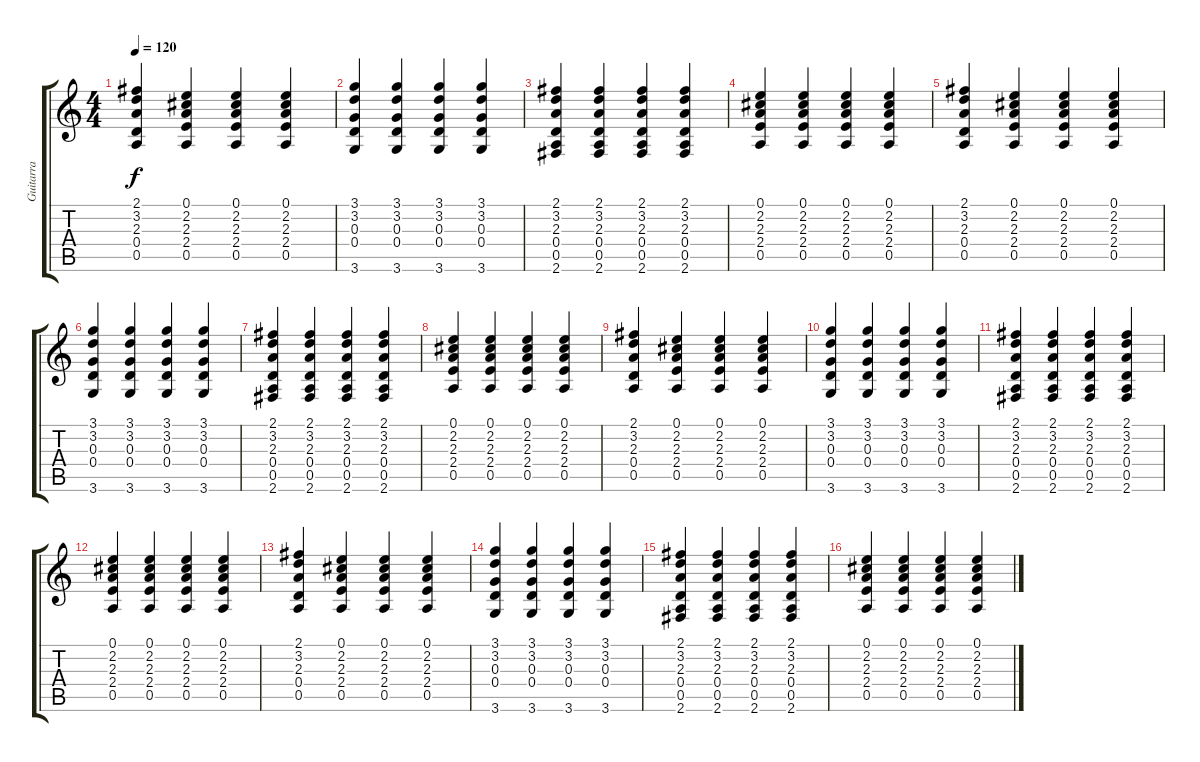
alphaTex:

\track ("Guitarra" "Guitarra") {instrument acousticguitarsteel}
\staff {score tabs}
\tuning (E4 B3 G3 D3 A2 E2) {hide}
\ts (4 4)
\tempo 120
\clef g2
\ks c
(2.1 3.2 2.3 0.4 0.5).4{dy f} (0.1 2.2 2.3 2.4 0.5).4 (0.1 2.2 2.3 2.4 0.5).4 (0.1 2.2 2.3 2.4 0.5).4 |
(3.1 3.2 0.3 0.4 3.6).4 (3.1 3.2 0.3 0.4 3.6).4 (3.1 3.2 0.3 0.4 3.6).4 (3.1 3.2 0.3 0.4 3.6).4 |
(2.1 3.2 2.3 0.4 0.5 2.6).4 (2.1 3.2 2.3 0.4 0.5 2.6).4 (2.1 3.2 2.3 0.4 0.5 2.6).4 (2.1 3.2 2.3 0.4 0.5 2.6).4 |
(0.1 2.2 2.3 2.4 0.5).4 (0.1 2.2 2.3 2.4 0.5).4 (0.1 2.2 2.3 2.4 0.5).4 (0.1 2.2 2.3 2.4 0.5).4 |
(2.1 3.2 2.3 0.4 0.5).4 (0.1 2.2 2.3 2.4 0.5).4 (0.1 2.2 2.3 2.4 0.5).4 (0.1 2.2 2.3 2.4 0.5).4 |
(3.1 3.2 0.3 0.4 3.6).4 (3.1 3.2 0.3 0.4 3.6).4 (3.1 3.2 0.3 0.4 3.6).4 (3.1 3.2 0.3 0.4 3.6).4 |
(2.1 3.2 2.3 0.4 0.5 2.6).4 (2.1 3.2 2.3 0.4 0.5 2.6).4 (2.1 3.2 2.3 0.4 0.5 2.6).4 (2.1 3.2 2.3 0.4 0.5 2.6).4 |
(0.1 2.2 2.3 2.4 0.5).4 (0.1 2.2 2.3 2.4 0.5).4 (0.1 2.2 2.3 2.4 0.5).4 (0.1 2.2 2.3 2.4 0.5).4 |
(2.1 3.2 2.3 0.4 0.5).4 (0.1 2.2 2.3 2.4 0.5).4 (0.1 2.2 2.3 2.4 0.5).4 (0.1 2.2 2.3 2.4 0.5).4 |
(3.1 3.2 0.3 0.4 3.6).4 (3.1 3.2 0.3 0.4 3.6).4 (3.1 3.2 0.3 0.4 3.6).4 (3.1 3.2 0.3 0.4 3.6).4 |
(2.1 3.2 2.3 0.4 0.5 2.6).4 (2.1 3.2 2.3 0.4 0.5 2.6).4 (2.1 3.2 2.3 0.4 0.5 2.6).4 (2.1 3.2 2.3 0.4 0.5 2.6).4 |
(0.1 2.2 2.3 2.4 0.5).4 (0.1 2.2 2.3 2.4 0.5).4 (0.1 2.2 2.3 2.4 0.5).4 (0.1 2.2 2.3 2.4 0.5).4 |
(2.1 3.2 2.3 0.4 0.5).4 (0.1 2.2 2.3 2.4 0.5).4 (0.1 2.2 2.3 2.4 0.5).4 (0.1 2.2 2.3 2.4 0.5).4 |
(3.1 3.2 0.3 0.4 3.6).4 (3.1 3.2 0.3 0.4 3.6).4 (3.1 3.2 0.3 0.4 3.6).4 (3.1 3.2 0.3 0.4 3.6).4 |
(2.1 3.2 2.3 0.4 0.5 2.6).4 (2.1 3.2 2.3 0.4 0.5 2.6).4 (2.1 3.2 2.3 0.4 0.5 2.6).4 (2.1 3.2 2.3 0.4 0.5 2.6).4 |
(0.1 2.2 2.3 2.4 0.5).4 (0.1 2.2 2.3 2.4 0.5).4 (0.1 2.2 2.3 2.4 0.5).4 (0.1 2.2 2.3 2.4 0.5).4
